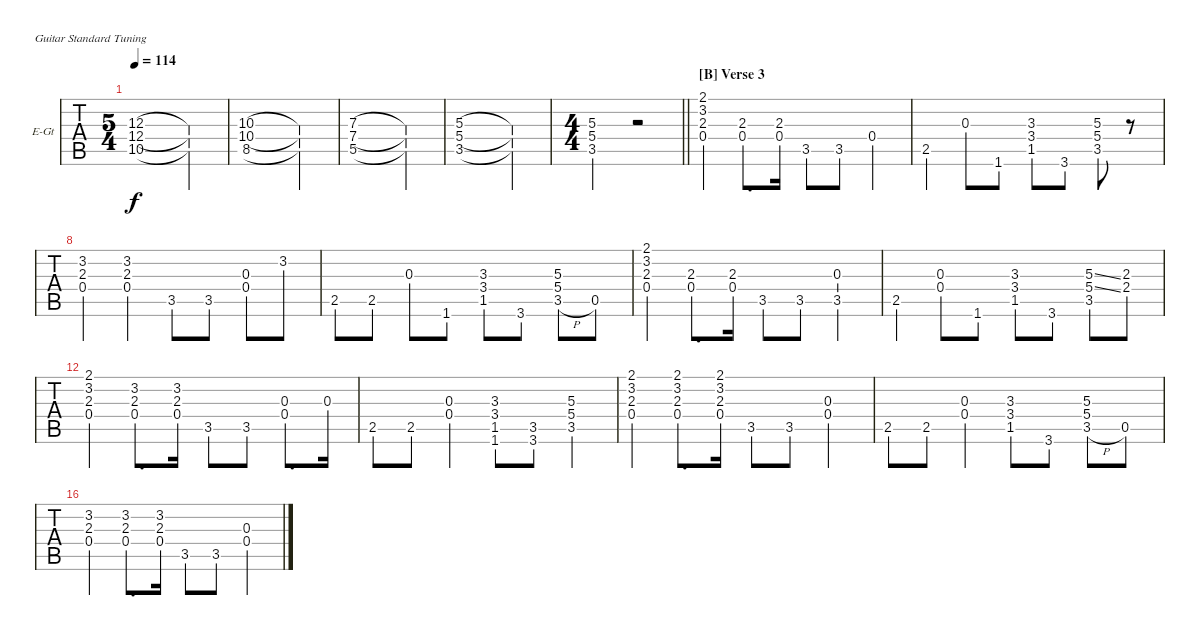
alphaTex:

\bracketExtendMode nobrackets
\firstSystemTrackNameOrientation horizontal
\otherSystemsTrackNameOrientation horizontal
\defaultBarNumberDisplay FirstOfSystem
\track ("Rhythm" "E-Gt") {instrument overdrivenguitar}
\staff {tabs}
\tuning (E4 B3 G3 D3 A2 E2)
\ts (5 4)
\tempo 114
\clef g2
\ks c
(12.3 12.4 10.5).1{dy f} (12.3{t} 12.4{t} 10.5{t}).4 |
(10.3 10.4 8.5).1 (10.3{t} 10.4{t} 8.5{t}).4 |
(7.3 7.4 5.5).1 (7.3{t} 7.4{t} 5.5{t}).4 |
(5.3 5.4 3.5).1 (5.3{t} 5.4{t} 3.5{t}).4 |
\ts (4 4)
\barLineRight lightlight
(5.3 5.4 3.5).2 r.2 |
\section ("B" "Verse 3")
(2.1 3.2 2.3 0.4).4 (2.3 0.4).8{d} (2.3 0.4).16 3.5.8 3.5.8 0.4.4 |
2.5.4 0.3.8 1.6.8 (3.3 3.4 1.5).8 3.6.8 (5.3 5.4 3.5).8 r.8 |
(3.2 2.3 0.4).4 (3.2 2.3 0.4).4 3.5.8 3.5.8 (0.3 0.4).8 3.2.8 |
2.5.8 2.5.8 0.3.8 1.6.8 (3.3 3.4 1.5).8 3.6.8 (5.3 5.4 3.5{h}).8 0.5.8 |
(2.1 3.2 2.3 0.4).4 (2.3 0.4).8{d} (2.3 0.4).16 3.5.8 3.5.8 (0.3 3.5).4 |
2.5.4 (0.3 0.4).8 1.6.8 (3.3 3.4 1.5).8 3.6.8 (5.3{ss} 5.4{ss} 3.5).8 (2.3 2.4).8 |
(2.1 3.2 2.3 0.4).4 (3.2 2.3 0.4).8{d} (3.2 2.3 0.4).16 3.5.8 3.5.8 (0.3 0.4).8{d} 0.3.16 |
2.5.8 2.5.8 (0.3 0.4).4 (3.3 3.4 1.5 1.6).8 (3.5 3.6).8 (5.3 5.4 3.5).4 |
(2.1 3.2 2.3 0.4).4 (2.1 3.2 2.3 0.4).8{d} (2.1 3.2 2.3 0.4).16 3.5.8 3.5.8 (0.3 0.4).4 |
2.5.8 2.5.8 (0.3 0.4).4 (3.3 3.4 1.5).8 3.6.8 (5.3 5.4 3.5{h}).8 0.5.8 |
(3.2 2.3 0.4).4 (3.2 2.3 0.4).8{d} (3.2 2.3 0.4).16 3.5.8 3.5.8 (0.3 0.4).4
